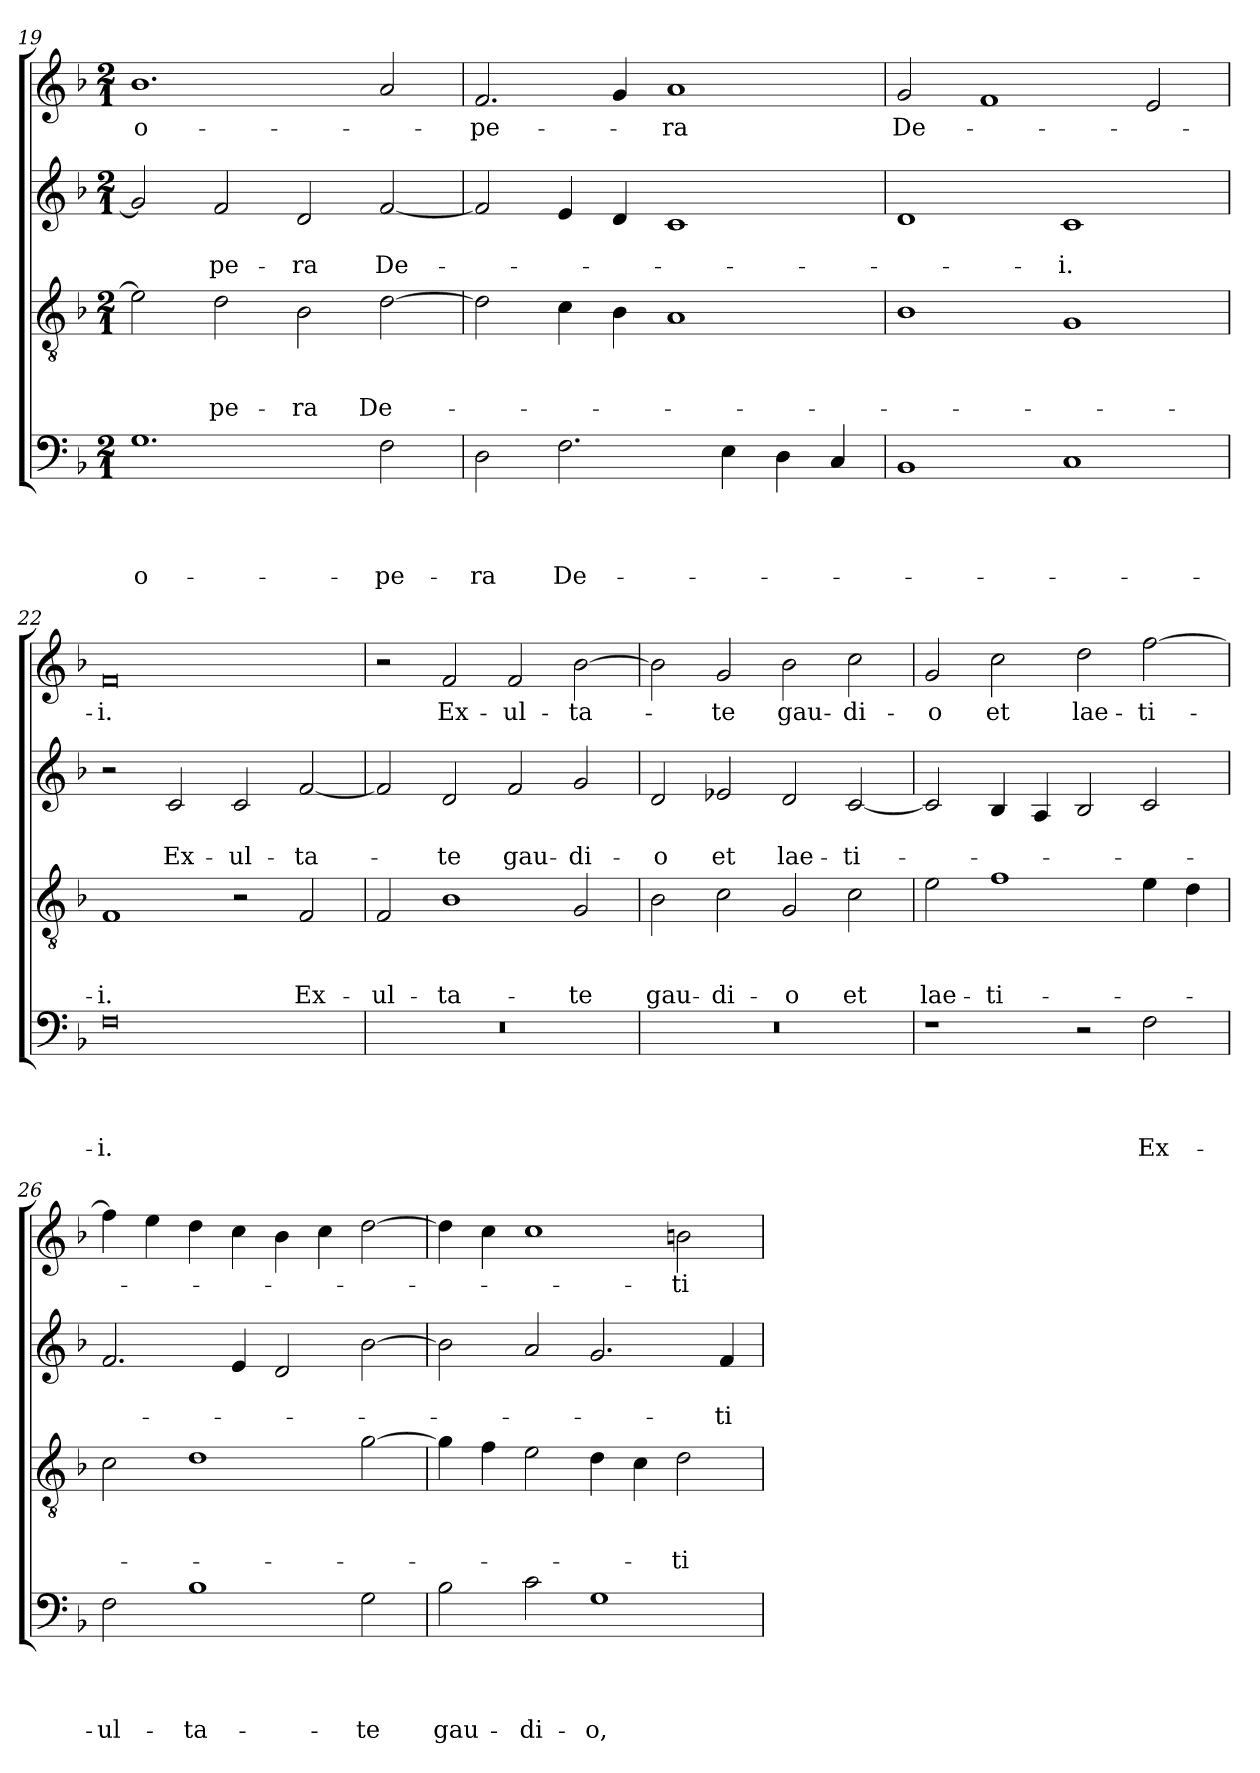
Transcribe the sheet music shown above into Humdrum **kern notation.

**kern	**text	**text	**text	**text	**kern	**text	**text	**text	**kern	**text	**text	**kern	**text
*part4	*part4	*part4	*part4	*part4	*part3	*part3	*part3	*part3	*part2	*part2	*part2	*part1	*part1
*staff4	*staff4	*staff4	*staff4	*staff4	*staff3	*staff3	*staff3	*staff3	*staff2	*staff2	*staff2	*staff1	*staff1
!!LO:LB:g=z
*clefF4	*	*	*	*	*clefGv2	*	*	*	*clefG2	*	*	*clefG2	*
*k[b-]	*	*	*	*	*k[b-]	*	*	*	*k[b-]	*	*	*k[b-]	*
*F:	*	*	*	*	*F:	*	*	*	*F:	*	*	*F:	*
*M2/1	*	*	*	*	*M2/1	*	*	*	*M2/1	*	*	*M2/1	*
=19	=19	=19	=19	=19	=19	=19	=19	=19	=19	=19	=19	=19	=19
1.G	.	.	.	o-	2e-\]	.	.	.	2g/]	.	.	1.b-	o-
.	.	.	.	.	2d\	.	.	-pe-	2f/	.	-pe-	.	.
.	.	.	.	.	2B-\	.	.	-ra	2d/	.	-ra	.	.
2F\	.	.	.	-pe-	[2d\	.	.	De-	[2f/	.	De-	2a/	.
=20	=20	=20	=20	=20	=20	=20	=20	=20	=20	=20	=20	=20	=20
2D\	.	.	.	-ra	2d\]	.	.	.	2f/]	.	.	2.f/	-pe-
2.F\	.	.	.	De-	4c\	.	.	.	4e/	.	.	.	.
.	.	.	.	.	4B-\	.	.	.	4d/	.	.	4g/	.
.	.	.	.	.	1A	.	.	.	1c	.	.	1a	-ra
4E\	.	.	.	.	.	.	.	.	.	.	.	.	.
4D\	.	.	.	.	.	.	.	.	.	.	.	.	.
4C/	.	.	.	.	.	.	.	.	.	.	.	.	.
=21	=21	=21	=21	=21	=21	=21	=21	=21	=21	=21	=21	=21	=21
1BB-	.	.	.	.	1B-	.	.	.	1d	.	.	2g/	De-
.	.	.	.	.	.	.	.	.	.	.	.	1f	.
1C	.	.	.	.	1G	.	.	.	1c	.	-i.	.	.
.	.	.	.	.	.	.	.	.	.	.	.	2e/	.
=22	=22	=22	=22	=22	=22	=22	=22	=22	=22	=22	=22	=22	=22
0F	.	.	.	-i.	1F	.	.	-i.	2r	.	.	0f	-i.
.	.	.	.	.	.	.	.	.	2c/	.	Ex-	.	.
.	.	.	.	.	2r	.	.	.	2c/	.	-ul-	.	.
.	.	.	.	.	2F/	.	.	Ex-	[2f/	.	-ta-	.	.
=23	=23	=23	=23	=23	=23	=23	=23	=23	=23	=23	=23	=23	=23
0r	.	.	.	.	2F/	.	.	-ul-	2f/]	.	.	2r	.
.	.	.	.	.	1B-	.	.	-ta-	2d/	.	-te	2f/	Ex-
.	.	.	.	.	.	.	.	.	2f/	.	gau-	2f/	-ul-
.	.	.	.	.	2G/	.	.	-te	2g/	.	-di-	[2b-\	-ta-
=24	=24	=24	=24	=24	=24	=24	=24	=24	=24	=24	=24	=24	=24
0r	.	.	.	.	2B-\	.	.	gau-	2d/	.	-o	2b-\]	.
.	.	.	.	.	2c\	.	.	-di-	2e-/	.	et	2g/	-te
.	.	.	.	.	2G/	.	.	-o	2d/	.	lae-	2b-\	gau-
.	.	.	.	.	2c\	.	.	et	[2c/	.	-ti-	2cc\	-di-
!!LO:PB:g=z
=25	=25	=25	=25	=25	=25	=25	=25	=25	=25	=25	=25	=25	=25
1r	.	.	.	.	2e\	.	.	lae-	2c/]	.	.	2g/	-o
.	.	.	.	.	1f	.	.	-ti-	4B-/	.	.	2cc\	et
.	.	.	.	.	.	.	.	.	4A/	.	.	.	.
2r	.	.	.	.	.	.	.	.	2B-/	.	.	2dd\	lae-
2F\	.	.	.	Ex-	4e\	.	.	.	2c/	.	.	[2ff\	-ti-
.	.	.	.	.	4d\	.	.	.	.	.	.	.	.
=26	=26	=26	=26	=26	=26	=26	=26	=26	=26	=26	=26	=26	=26
2F\	.	.	.	-ul-	2c\	.	.	.	2.f/	.	.	4ff\]	.
.	.	.	.	.	.	.	.	.	.	.	.	4ee\	.
1B-	.	.	.	-ta-	1d	.	.	.	.	.	.	4dd\	.
.	.	.	.	.	.	.	.	.	4e/	.	.	4cc\	.
.	.	.	.	.	.	.	.	.	2d/	.	.	4b-\	.
.	.	.	.	.	.	.	.	.	.	.	.	4cc\	.
2G\	.	.	.	-te	[2g\	.	.	.	[2b-\	.	.	[2dd\	.
=27	=27	=27	=27	=27	=27	=27	=27	=27	=27	=27	=27	=27	=27
2B-\	.	.	.	gau-	4g\]	.	.	.	2b-\]	.	.	4dd\]	.
.	.	.	.	.	4f\	.	.	.	.	.	.	4cc\	.
2c\	.	.	.	-di-	2e\	.	.	.	2a/	.	.	1cc	.
1G	.	.	.	-o,	4d\	.	.	.	2.g/	.	.	.	.
.	.	.	.	.	4c\	.	.	.	.	.	.	.	.
.	.	.	.	.	2d\	.	.	-ti-	.	.	.	2b\	-ti-
.	.	.	.	.	.	.	.	.	4f/	.	-ti-	.	.
=	=	=	=	=	=	=	=	=	=	=	=	=	=
*-	*-	*-	*-	*-	*-	*-	*-	*-	*-	*-	*-	*-	*-
